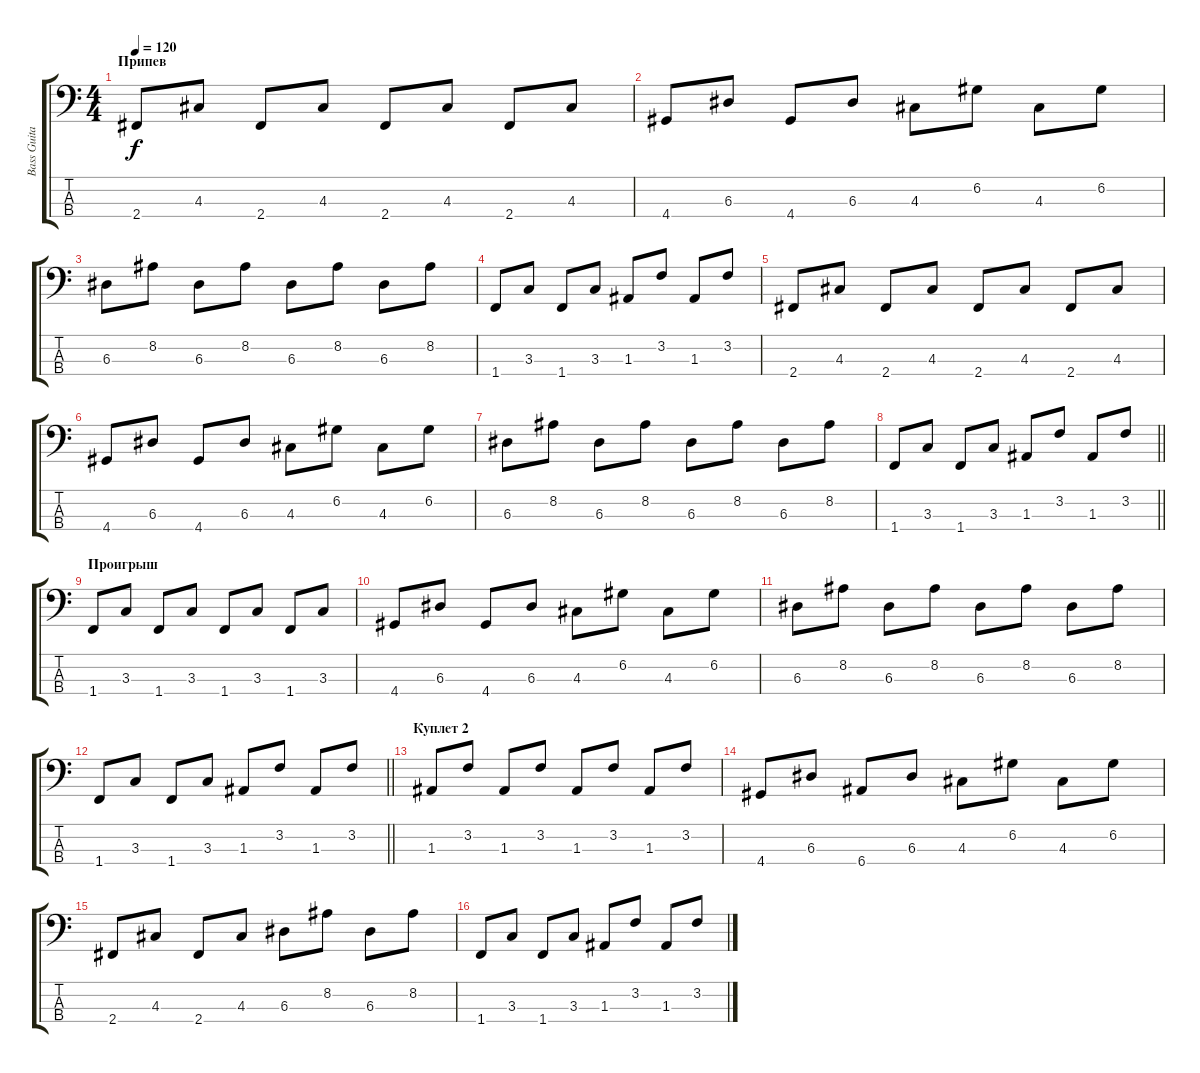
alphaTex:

\track ("Bass Guitar" "Bass Guita") {instrument electricbassfinger}
\staff {score tabs}
\tuning (G2 D2 A1 E1) {hide}
\ts (4 4)
\section ("" "Припев")
\tempo 120
\clef f4
\ks c
2.4.8{dy f} 4.3.8 2.4.8 4.3.8 2.4.8 4.3.8 2.4.8 4.3.8 |
4.4.8 6.3.8 4.4.8 6.3.8 4.3.8 6.2.8 4.3.8 6.2.8 |
6.3.8 8.2.8 6.3.8 8.2.8 6.3.8 8.2.8 6.3.8 8.2.8 |
1.4.8 3.3.8 1.4.8 3.3.8 1.3.8 3.2.8 1.3.8 3.2.8 |
2.4.8 4.3.8 2.4.8 4.3.8 2.4.8 4.3.8 2.4.8 4.3.8 |
4.4.8 6.3.8 4.4.8 6.3.8 4.3.8 6.2.8 4.3.8 6.2.8 |
6.3.8 8.2.8 6.3.8 8.2.8 6.3.8 8.2.8 6.3.8 8.2.8 |
\barLineRight lightlight
1.4.8 3.3.8 1.4.8 3.3.8 1.3.8 3.2.8 1.3.8 3.2.8 |
\section ("" "Проигрыш")
1.4.8 3.3.8 1.4.8 3.3.8 1.4.8 3.3.8 1.4.8 3.3.8 |
4.4.8 6.3.8 4.4.8 6.3.8 4.3.8 6.2.8 4.3.8 6.2.8 |
6.3.8 8.2.8 6.3.8 8.2.8 6.3.8 8.2.8 6.3.8 8.2.8 |
\barLineRight lightlight
1.4.8 3.3.8 1.4.8 3.3.8 1.3.8 3.2.8 1.3.8 3.2.8 |
\section ("" "Куплет 2")
1.3.8 3.2.8 1.3.8 3.2.8 1.3.8 3.2.8 1.3.8 3.2.8 |
4.4.8 6.3.8 6.4.8 6.3.8 4.3.8 6.2.8 4.3.8 6.2.8 |
2.4.8 4.3.8 2.4.8 4.3.8 6.3.8 8.2.8 6.3.8 8.2.8 |
1.4.8 3.3.8 1.4.8 3.3.8 1.3.8 3.2.8 1.3.8 3.2.8
